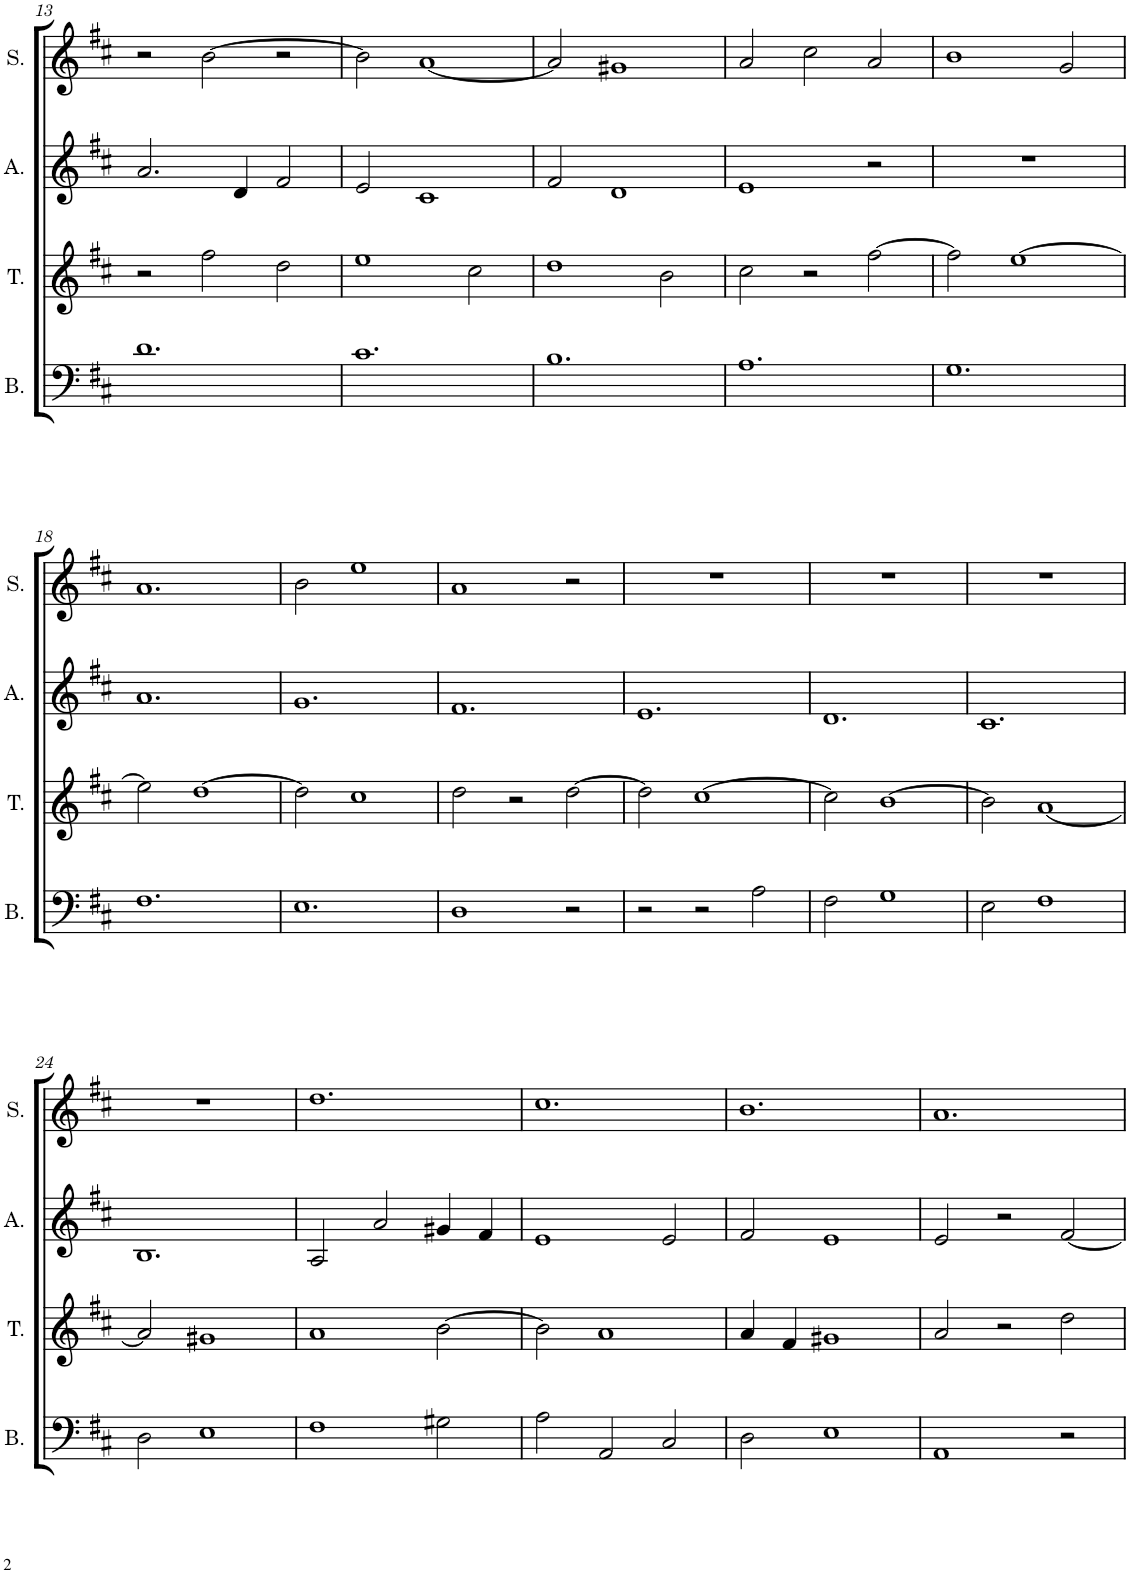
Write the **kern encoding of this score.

**kern	**kern	**kern	**kern
*part4	*part3	*part2	*part1
*staff4	*staff3	*staff2	*staff1
*I"Basse	*I"Ténor	*I"Alto	*I"Soprano
*I'B.	*I'T.	*I'A.	*I'S.
!!LO:PB:g=z
*clefF4	*clefG2	*clefG2	*clefG2
*k[f#c#]	*k[f#c#]	*k[f#c#]	*k[f#c#]
*M3/2	*M3/2	*M3/2	*M3/2
=13	=13	=13	=13
1.d	2r	2.a/	2r
.	2ff#\	.	[2b\
.	.	4d/	.
.	2dd\	2f#/	2r
=14	=14	=14	=14
1.c#	1ee	2e/	2b\]
.	.	1c#	[1a
.	2cc#\	.	.
=15	=15	=15	=15
1.B	1dd	2f#/	2a/]
.	.	1d	1g#X
.	2b\	.	.
=16	=16	=16	=16
1.A	2cc#\	1e	2a/
.	2r	.	2cc#\
.	[2ff#\	2r	2a/
=17	=17	=17	=17
1.G	2ff#\]	1.r	1b
.	[1ee	.	.
.	.	.	2g/
!!LO:LB:g=z
=18	=18	=18	=18
1.F#	2ee\]	1.a	1.a
.	[1dd	.	.
=19	=19	=19	=19
1.E	2dd\]	1.g	2b\
.	1cc#	.	1ee
=20	=20	=20	=20
1D	2dd\	1.f#	1a
.	2r	.	.
2r	[2dd\	.	2r
=21	=21	=21	=21
2r	2dd\]	1.e	1.r
2r	[1cc#	.	.
2A\	.	.	.
=22	=22	=22	=22
2F#\	2cc#\]	1.d	1.r
1G	[1b	.	.
=23	=23	=23	=23
2E\	2b\]	1.c#	1.r
1F#	[1a	.	.
!!LO:LB:g=z
=24	=24	=24	=24
2D\	2a/]	1.B	1.r
1E	1g#X	.	.
=25	=25	=25	=25
1F#	1a	2A/	1.dd
.	.	2a/	.
2G#X\	[2b\	4g#X/	.
.	.	4f#/	.
=26	=26	=26	=26
2A\	2b\]	1e	1.cc#
2AA/	1a	.	.
2C#/	.	2e/	.
=27	=27	=27	=27
2D\	4a/	2f#/	1.b
.	4f#/	.	.
1E	1g#X	1e	.
=28	=28	=28	=28
1AA	2a/	2e/	1.a
.	2r	2r	.
2r	2dd\	[2f#/	.
=	=	=	=
*-	*-	*-	*-
